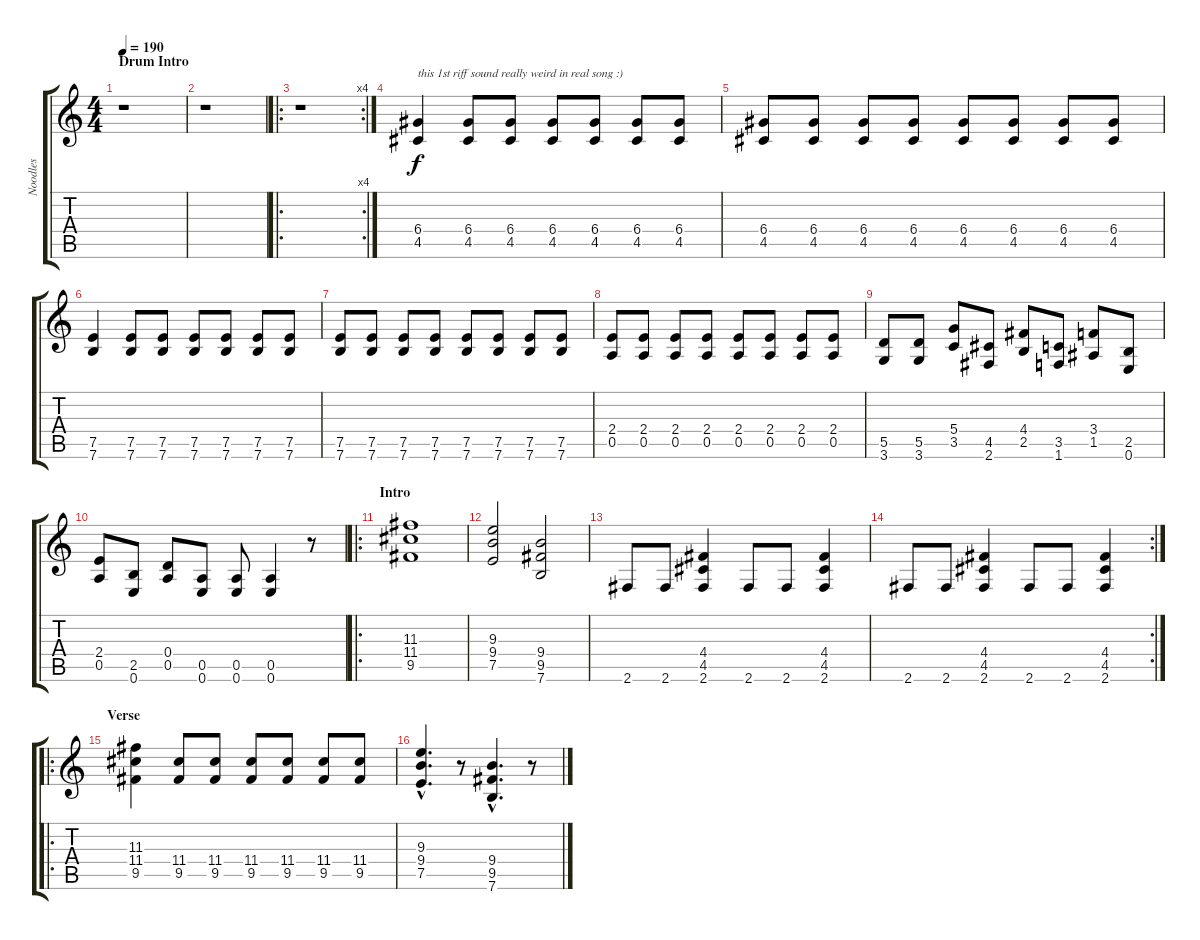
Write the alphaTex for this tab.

\track ("Noodles" "Noodles") {instrument distortionguitar}
\staff {score tabs}
\tuning (E4 B3 G3 D3 A2 E2) {hide}
\ts (4 4)
\section ("" "Drum Intro")
\tempo 190
\clef g2
\ks c
r.1{dy f instrument distortionguitar} |
r.1 |
\ro
\rc 4
r.1 |
(6.4 4.5).4{txt "this 1st riff sound really weird in real song :)"} (6.4 4.5).8 (6.4 4.5).8 (6.4 4.5).8 (6.4 4.5).8 (6.4 4.5).8 (6.4 4.5).8 |
(6.4 4.5).8 (6.4 4.5).8 (6.4 4.5).8 (6.4 4.5).8 (6.4 4.5).8 (6.4 4.5).8 (6.4 4.5).8 (6.4 4.5).8 |
(7.5 7.6).4 (7.5 7.6).8 (7.5 7.6).8 (7.5 7.6).8 (7.5 7.6).8 (7.5 7.6).8 (7.5 7.6).8 |
(7.5 7.6).8 (7.5 7.6).8 (7.5 7.6).8 (7.5 7.6).8 (7.5 7.6).8 (7.5 7.6).8 (7.5 7.6).8 (7.5 7.6).8 |
(2.4 0.5).8 (2.4 0.5).8 (2.4 0.5).8 (2.4 0.5).8 (2.4 0.5).8 (2.4 0.5).8 (2.4 0.5).8 (2.4 0.5).8 |
(5.5 3.6).8 (5.5 3.6).8 (5.4 3.5).8 (4.5 2.6).8 (4.4 2.5).8 (3.5 1.6).8 (3.4 1.5).8 (2.5 0.6).8 |
(2.4 0.5).8 (2.5 0.6).8 (0.4 0.5).8 (0.5 0.6).8 (0.5 0.6).8 (0.5 0.6).4 r.8 |
\ro
\section ("" "Intro")
(11.3 11.4 9.5).1 |
(9.3 9.4 7.5).2 (9.4 9.5 7.6).2 |
2.6.8 2.6.8 (4.4 4.5 2.6).4 2.6.8 2.6.8 (4.4 4.5 2.6).4 |
\rc 2
2.6.8 2.6.8 (4.4 4.5 2.6).4 2.6.8 2.6.8 (4.4 4.5 2.6).4 |
\ro
\section ("" "Verse")
(11.3 11.4 9.5).4 (11.4 9.5).8 (11.4 9.5).8 (11.4 9.5).8 (11.4 9.5).8 (11.4 9.5).8 (11.4 9.5).8 |
(9.3{hac} 9.4{hac} 7.5{hac}).4{d} r.8 (9.4{hac} 9.5{hac} 7.6{hac}).4{d} r.8
